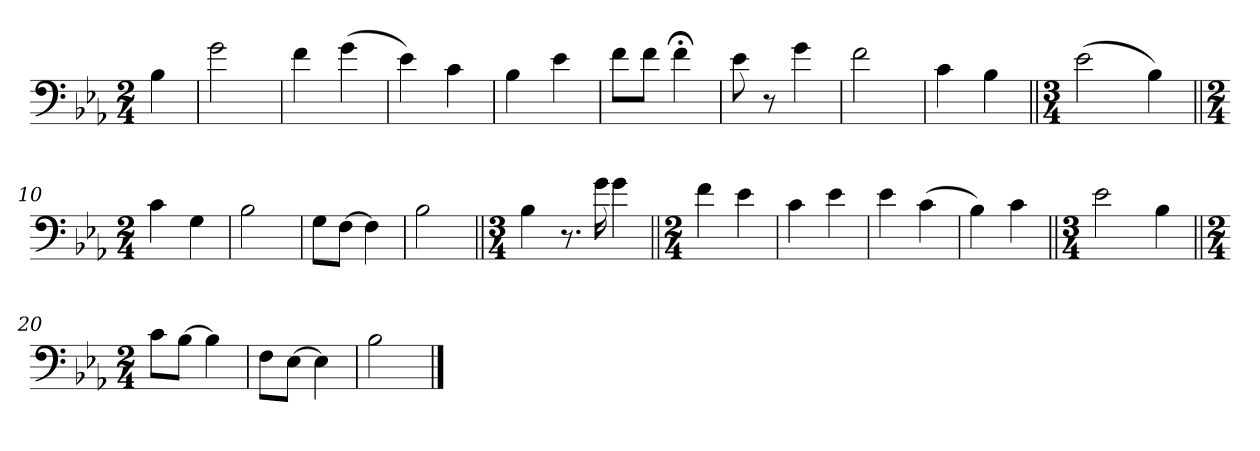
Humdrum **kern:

**kern
*part1
*staff1
*clefF4
*k[b-e-a-]
*M2/4
=
4B-\
=1
2g\
=2
4f\
(4g\
=3
4e-\)
4c\
=4
4B-\
4e-\
=5
8f\L
8f\J
4f;<\
=6
8e-\
8r
4g\
=7
2f\
=8
4c\
4B-\
=9||
*M3/4
(2e-\
4B-\)
=10||
*M2/4
4c\
4G\
=11
2B-\
=12
8G\L
[8F\J
4F\]
=13
2B-\
=14||
*M3/4
4B-\
8.r
16g\
4g\
=15||
*M2/4
4f\
4e-\
=16
4c\
4e-\
=17
4e-\
(4c\
=18
4B-\)
4c\
=19||
*M3/4
2e-\
4B-\
=20||
*M2/4
8c\L
[8B-\J
4B-\]
=21
8F\L
[8E-\J
4E-\]
=22
2B-\
==
*-
